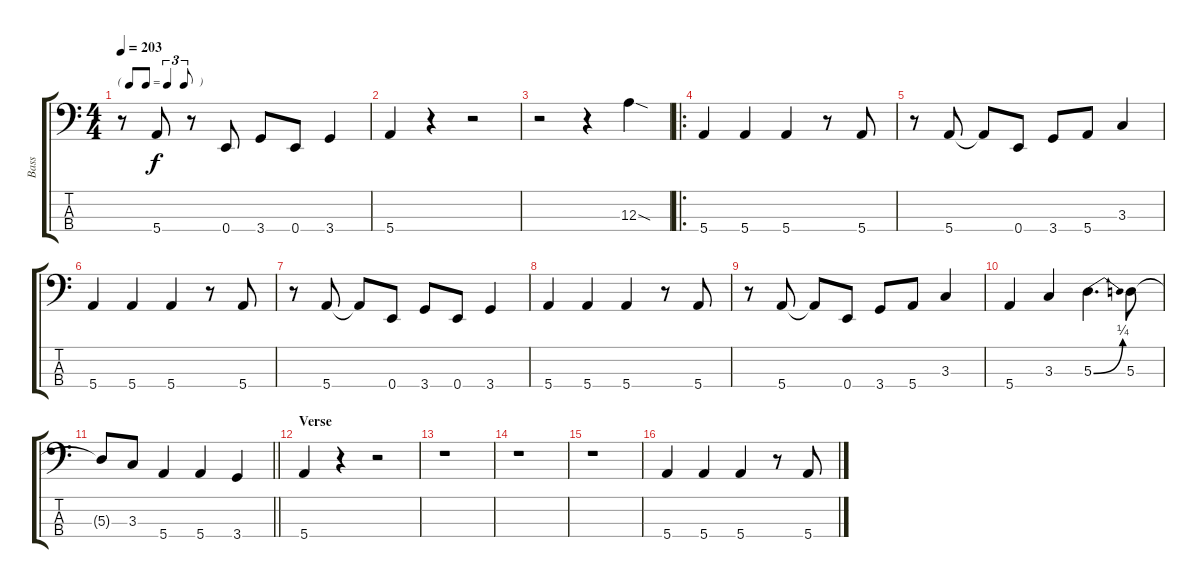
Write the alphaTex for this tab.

\track ("Bass" "Bass") {instrument electricbassfinger}
\staff {score tabs}
\tuning (G2 D2 A1 E1) {hide}
\ts (4 4)
\tf triplet8th
\tempo 203
\clef f4
\ks c
r.8{dy f} 5.4.8 r.8 0.4.8 3.4.8 0.4.8 3.4.4 |
5.4.4 r.4 r.2 |
r.2 r.4 12.3{sod}.4 |
\ro
5.4.4 5.4.4 5.4.4 r.8 5.4.8 |
r.8 5.4.8 5.4{t}.8 0.4.8 3.4.8 5.4.8 3.3.4 |
5.4.4 5.4.4 5.4.4 r.8 5.4.8 |
r.8 5.4.8 5.4{t}.8 0.4.8 3.4.8 0.4.8 3.4.4 |
5.4.4 5.4.4 5.4.4 r.8 5.4.8 |
r.8 5.4.8 5.4{t}.8 0.4.8 3.4.8 5.4.8 3.3.4 |
5.4.4 3.3.4 5.3{be (bend 0 0 60 1)}.4{d} 5.3.8 |
\barLineRight lightlight
5.3{t}.8 3.3.8 5.4.4 5.4.4 3.4.4 |
\section ("" "Verse")
5.4.4 r.4 r.2 |
r.1 |
r.1 |
r.1 |
5.4.4 5.4.4 5.4.4 r.8 5.4.8
